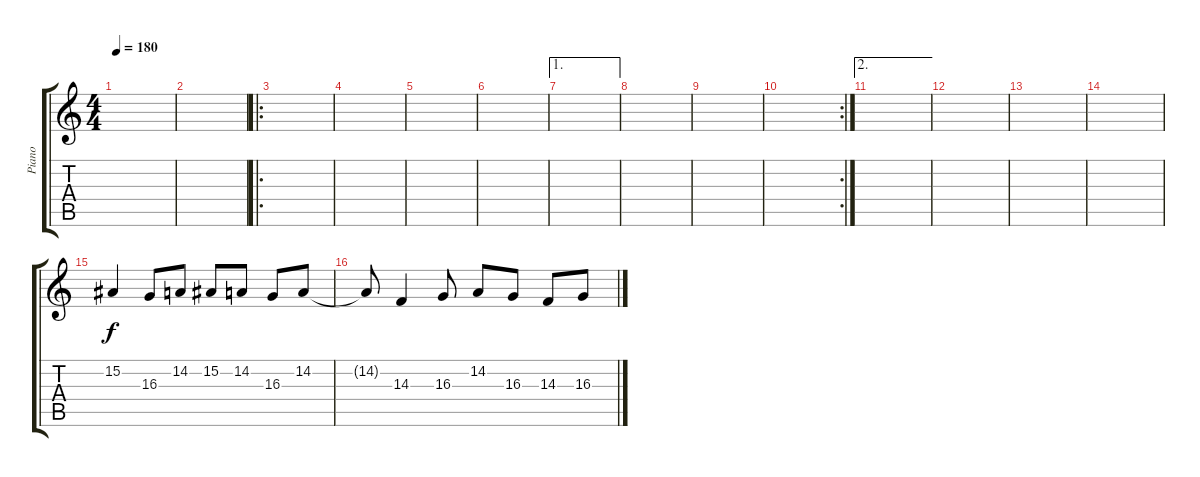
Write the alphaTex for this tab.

\track ("Piano" "Piano") {instrument acousticgrandpiano}
\staff {score tabs}
\tuning (C4 G3 Eb3 Bb2 F2 C2) {hide}
\ts (4 4)
\tempo 180
\clef g2
\ks c
|
|
\ro
|
|
|
|
\ae 1
|
|
|
\rc 2
|
\ae 2
|
|
|
|
15.2.4 16.3.8 14.2.8 15.2.8 14.2.8 16.3.8 14.2.8 |
14.2{t}.8 14.3.4 16.3.8 14.2.8 16.3.8 14.3.8 16.3.8
